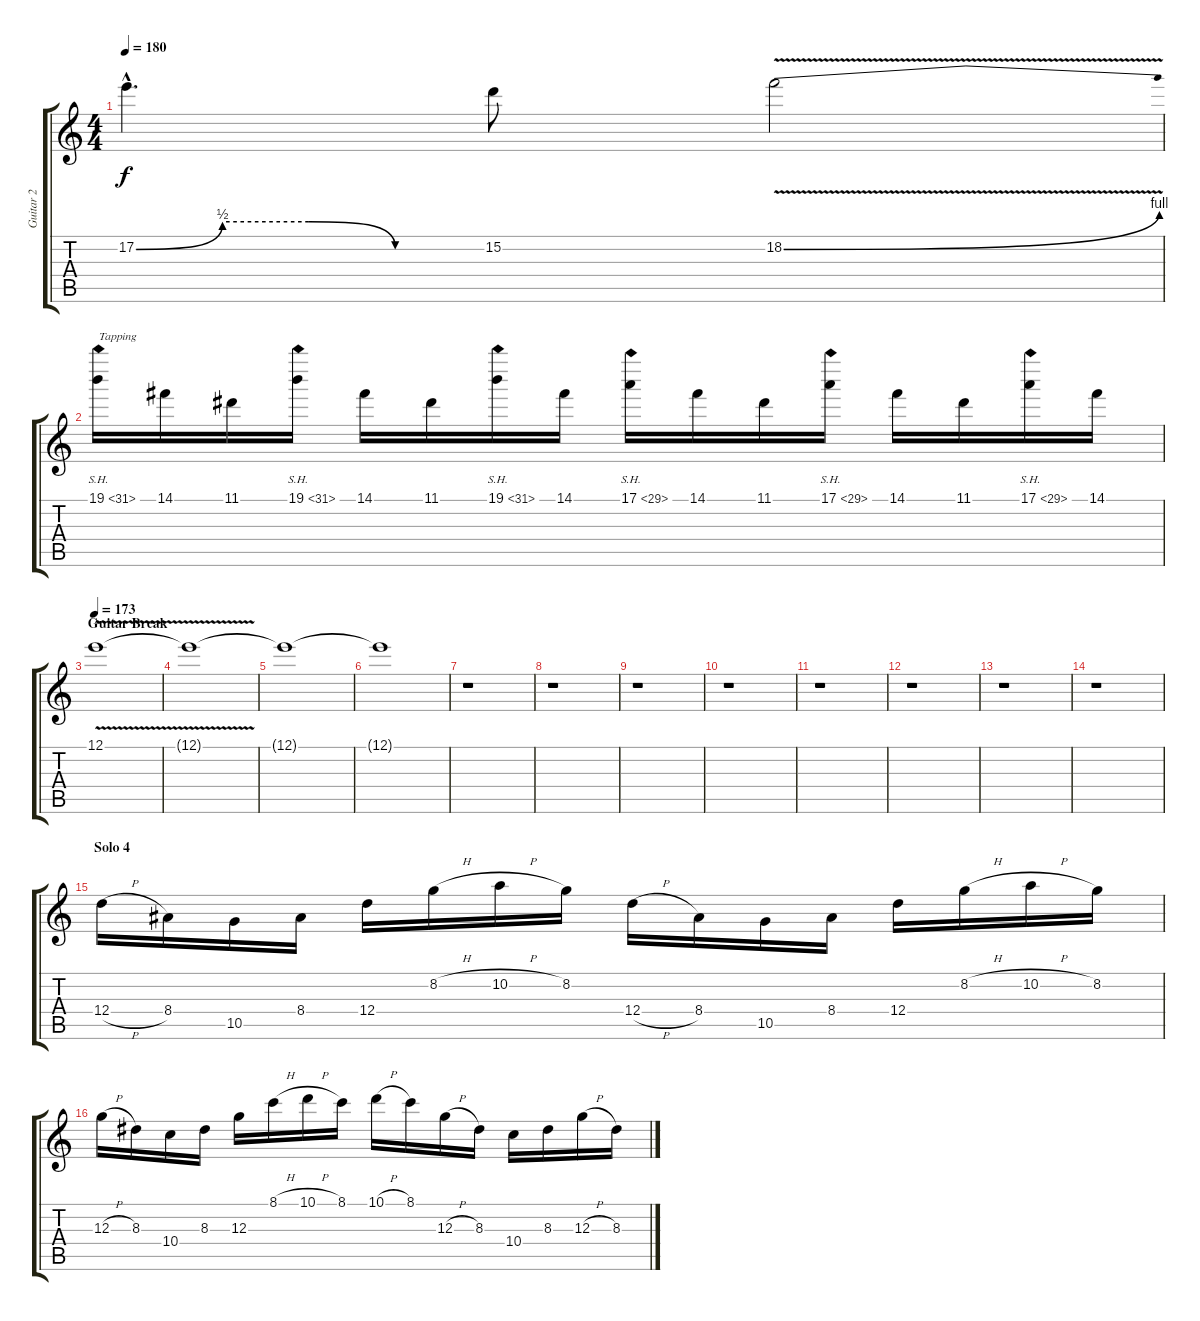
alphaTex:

\track ("Guitar 2" "Guitar 2") {instrument overdrivenguitar}
\staff {score tabs}
\tuning (E4 B3 G3 D3 A2 E2) {hide}
\ts (4 4)
\tempo 180
\clef g2
\ks c
17.2{be (custom 0 0 15 2 30 2 45 0 60 0) hac}.4{d dy f} 15.2.8 18.2{be (bend 0 0 60 4) v}.2 |
19.1{sh 12}.16{txt "Tapping"} 14.1.16 11.1.16 19.1{sh 12}.16 14.1.16 11.1.16 19.1{sh 12}.16 14.1.16 17.1{sh 12}.16 14.1.16 11.1.16 17.1{sh 12}.16 14.1.16 11.1.16 17.1{sh 12}.16 14.1.16 |
\section ("" "Guitar Break")
\tempo 173
12.1{v}.1{volume 0} |
12.1{t}.1 |
12.1{t}.1 |
12.1{t}.1 |
r.1 |
r.1 |
r.1 |
r.1 |
r.1 |
r.1 |
r.1 |
r.1 |
\section ("" "Solo 4")
12.4{h}.16{volume 15} 8.4.16 10.5.16 8.4.16 12.4.16 8.2{h}.16 10.2{h}.16 8.2.16 12.4{h}.16 8.4.16 10.5.16 8.4.16 12.4.16 8.2{h}.16 10.2{h}.16 8.2.16 |
12.3{h}.16 8.3.16 10.4.16 8.3.16 12.3.16 8.1{h}.16 10.1{h}.16 8.1.16 10.1{h}.16 8.1.16 12.3{h}.16 8.3.16 10.4.16 8.3.16 12.3{h}.16 8.3.16
